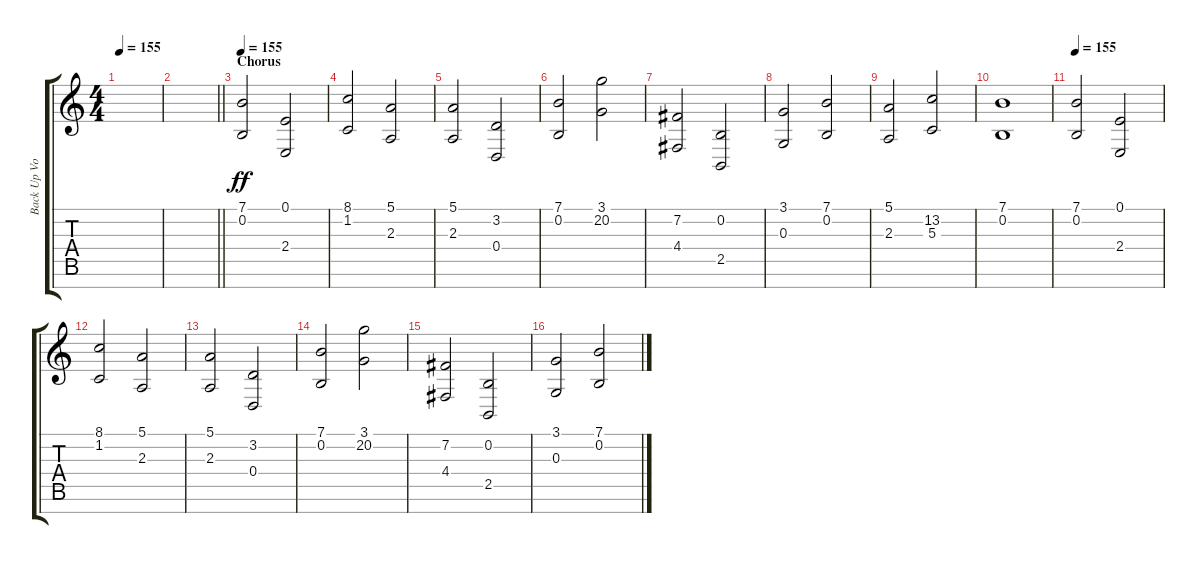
\track ("Back Up Vocs " "Back Up Vo") {solo instrument stringensemble2}
\staff {score tabs}
\tuning (E4 B3 G3 D3 A2 E2 B1) {hide}
\ts (4 4)
\tempo 155
\clef g2
\ks c
|
\barLineRight lightlight
|
\section ("" "Chorus")
\tempo 155
(7.1 0.2).2{dy ff} (0.1 2.4).2 |
(8.1 1.2).2 (5.1 2.3).2 |
(5.1 2.3).2 (3.2 0.4).2 |
(7.1 0.2).2 (3.1 20.2).2 |
(7.2 4.4).2 (0.2 2.5).2 |
(3.1 0.3).2 (7.1 0.2).2 |
(5.1 2.3).2 (13.2 5.3).2 |
(7.1 0.2).1 |
\tempo 155
(7.1 0.2).2 (0.1 2.4).2 |
(8.1 1.2).2 (5.1 2.3).2 |
(5.1 2.3).2 (3.2 0.4).2 |
(7.1 0.2).2 (3.1 20.2).2 |
(7.2 4.4).2 (0.2 2.5).2 |
(3.1 0.3).2 (7.1 0.2).2
